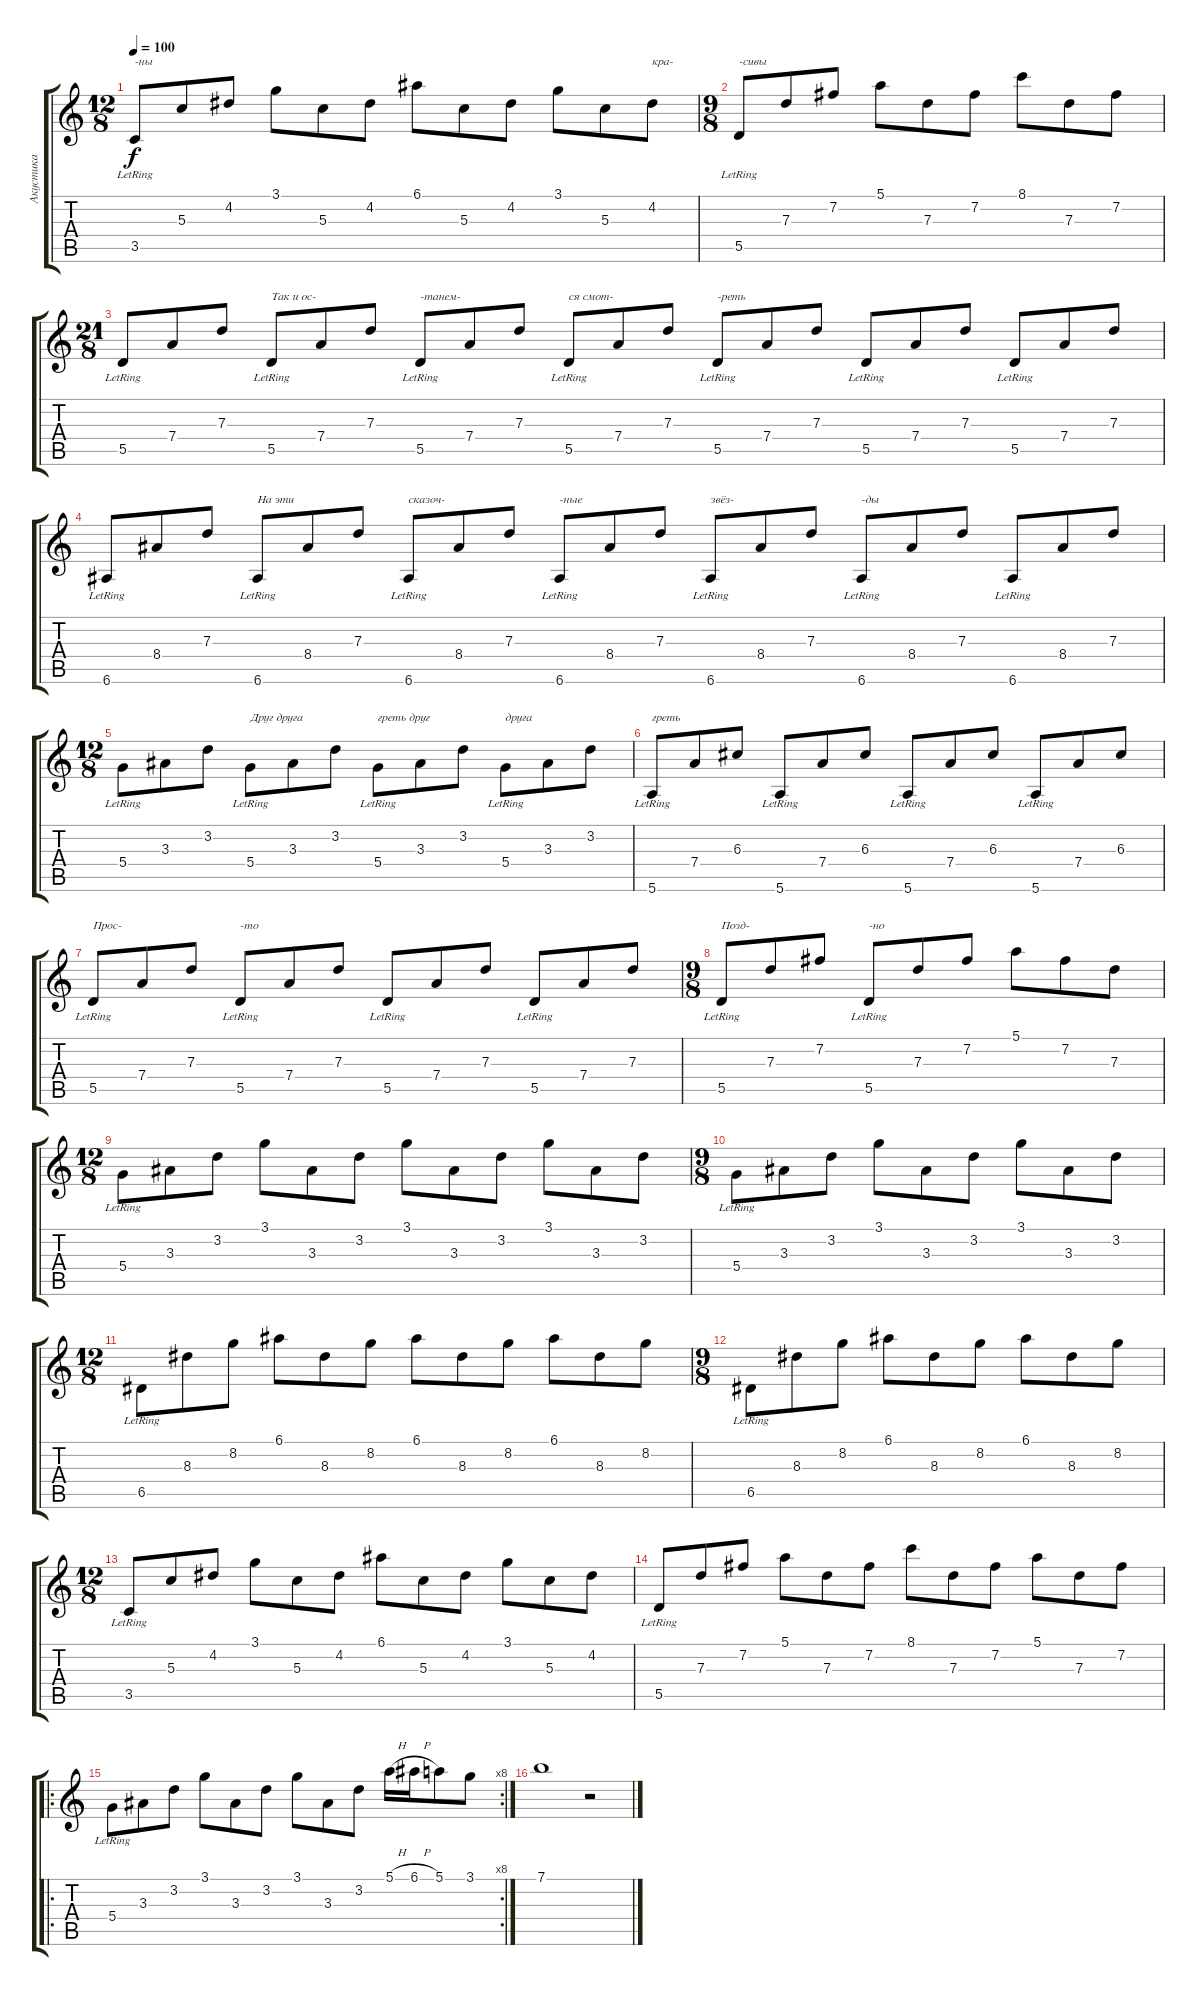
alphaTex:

\track ("Акустика" "Акустика") {instrument acousticguitarnylon}
\staff {score tabs}
\tuning (E4 B3 G3 D3 A2 E2) {hide}
\ts (12 8)
\tempo 100
\clef g2
\ks c
3.5{lr}.8{txt "-ны" dy f} 5.3.8 4.2.8 3.1.8 5.3.8 4.2.8 6.1.8 5.3.8 4.2.8 3.1.8 5.3.8 4.2.8{txt "кра-"} |
\ts (9 8)
5.5{lr}.8{txt "-сивы"} 7.3.8 7.2.8 5.1.8 7.3.8 7.2.8 8.1.8 7.3.8 7.2.8 |
\ts (21 8)
5.5{lr}.8 7.4.8 7.3.8 5.5{lr}.8{txt "Так и ос-"} 7.4.8 7.3.8 5.5{lr}.8{txt "-танем-"} 7.4.8 7.3.8 5.5{lr}.8{txt "ся смот-"} 7.4.8 7.3.8 5.5{lr}.8{txt "-реть"} 7.4.8 7.3.8 5.5{lr}.8 7.4.8 7.3.8 5.5{lr}.8 7.4.8 7.3.8 |
6.6{lr}.8 8.4.8 7.3.8 6.6{lr}.8{txt "На эти"} 8.4.8 7.3.8 6.6{lr}.8{txt "сказоч-"} 8.4.8 7.3.8 6.6{lr}.8{txt "-ные"} 8.4.8 7.3.8 6.6{lr}.8{txt "звёз-"} 8.4.8 7.3.8 6.6{lr}.8{txt "-ды"} 8.4.8 7.3.8 6.6{lr}.8 8.4.8 7.3.8 |
\ts (12 8)
5.4{lr}.8 3.3.8 3.2.8 5.4{lr}.8{txt "Друг друга"} 3.3.8 3.2.8 5.4{lr}.8{txt "греть друг"} 3.3.8 3.2.8 5.4{lr}.8{txt "друга"} 3.3.8 3.2.8 |
5.6{lr}.8{txt "греть"} 7.4.8 6.3.8 5.6{lr}.8 7.4.8 6.3.8 5.6{lr}.8 7.4.8 6.3.8 5.6{lr}.8 7.4.8 6.3.8 |
5.5{lr}.8{txt "Прос-"} 7.4.8 7.3.8 5.5{lr}.8{txt "-то"} 7.4.8 7.3.8 5.5{lr}.8 7.4.8 7.3.8 5.5{lr}.8 7.4.8 7.3.8 |
\ts (9 8)
5.5{lr}.8{txt "Позд-"} 7.3.8 7.2.8 5.5{lr}.8{txt "-но"} 7.3.8 7.2.8 5.1.8 7.2.8 7.3.8 |
\ts (12 8)
5.4{lr}.8 3.3.8 3.2.8 3.1.8 3.3.8 3.2.8 3.1.8 3.3.8 3.2.8 3.1.8 3.3.8 3.2.8 |
\ts (9 8)
5.4{lr}.8 3.3.8 3.2.8 3.1.8 3.3.8 3.2.8 3.1.8 3.3.8 3.2.8 |
\ts (12 8)
6.5{lr}.8 8.3.8 8.2.8 6.1.8 8.3.8 8.2.8 6.1.8 8.3.8 8.2.8 6.1.8 8.3.8 8.2.8 |
\ts (9 8)
6.5{lr}.8 8.3.8 8.2.8 6.1.8 8.3.8 8.2.8 6.1.8 8.3.8 8.2.8 |
\ts (12 8)
3.5{lr}.8 5.3.8 4.2.8 3.1.8 5.3.8 4.2.8 6.1.8 5.3.8 4.2.8 3.1.8 5.3.8 4.2.8 |
5.5{lr}.8 7.3.8 7.2.8 5.1.8 7.3.8 7.2.8 8.1.8 7.3.8 7.2.8 5.1.8 7.3.8 7.2.8 |
\ro
\rc 8
5.4{lr}.8 3.3.8 3.2.8 3.1.8 3.3.8 3.2.8 3.1.8 3.3.8 3.2.8 5.1{h}.16 6.1{h}.16 5.1.8 3.1.8 |
7.1.1 r.2
